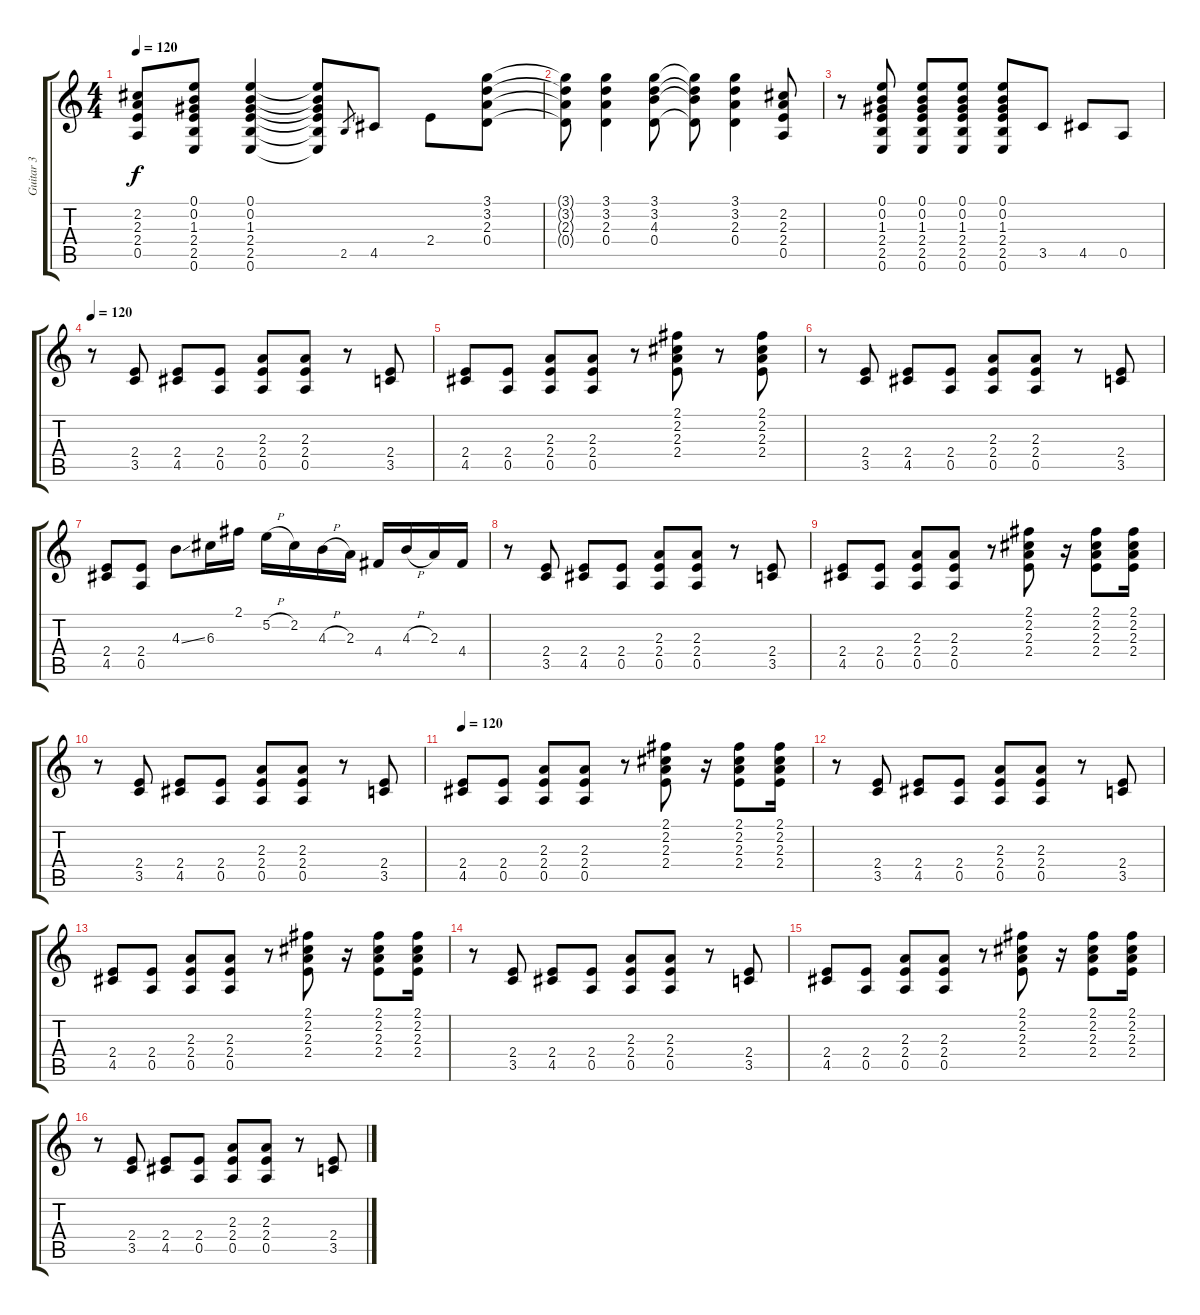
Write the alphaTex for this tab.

\track ("Guitar 3" "Guitar 3") {instrument overdrivenguitar}
\staff {score tabs}
\tuning (E4 B3 G3 D3 A2 E2) {hide}
\ts (4 4)
\tempo 120
\clef g2
\ks c
(2.2{t} 2.3{t} 2.4{t} 0.5{t}).8{dy f} (0.1 0.2 1.3 2.4 2.5 0.6).8 (0.1 0.2 1.3 2.4 2.5 0.6).4 (0.1{t} 0.2{t} 1.3{t} 2.4{t} 2.5{t} 0.6{t}).8 2.5.8{gr} 4.5.8 2.4.8 (3.1 3.2 2.3 0.4).8 |
(3.1{t} 3.2{t} 2.3{t} 0.4{t}).8 (3.1 3.2 2.3 0.4).4 (3.1 3.2 4.3 0.4).8 (3.1{t} 3.2{t} 4.3{t} 0.4{t}).8 (3.1 3.2 2.3 0.4).4 (2.2 2.3 2.4 0.5).8 |
r.8 (0.1 0.2 1.3 2.4 2.5 0.6).8 (0.1 0.2 1.3 2.4 2.5 0.6).8 (0.1 0.2 1.3 2.4 2.5 0.6).8 (0.1 0.2 1.3 2.4 2.5 0.6).8 3.5.8 4.5.8 0.5.8 |
\tempo 120
r.8{instrument distortionguitar} (2.4 3.5).8 (2.4 4.5).8 (2.4 0.5).8 (2.3 2.4 0.5).8 (2.3 2.4 0.5).8 r.8 (2.4 3.5).8 |
(2.4 4.5).8 (2.4 0.5).8 (2.3 2.4 0.5).8 (2.3 2.4 0.5).8 r.8 (2.1 2.2 2.3 2.4).8 r.8 (2.1 2.2 2.3 2.4).8 |
r.8 (2.4 3.5).8 (2.4 4.5).8 (2.4 0.5).8 (2.3 2.4 0.5).8 (2.3 2.4 0.5).8 r.8 (2.4 3.5).8 |
(2.4 4.5).8 (2.4 0.5).8 4.3{ss}.8 6.3.16 2.1.16 5.2{h}.16 2.2.16 4.3{h}.16 2.3.16 4.4.16 4.3{h}.16 2.3.16 4.4.16 |
r.8 (2.4 3.5).8 (2.4 4.5).8 (2.4 0.5).8 (2.3 2.4 0.5).8 (2.3 2.4 0.5).8 r.8 (2.4 3.5).8 |
(2.4 4.5).8 (2.4 0.5).8 (2.3 2.4 0.5).8 (2.3 2.4 0.5).8 r.8 (2.1 2.2 2.3 2.4).8 r.16 (2.1 2.2 2.3 2.4).8 (2.1 2.2 2.3 2.4).16 |
r.8 (2.4 3.5).8 (2.4 4.5).8 (2.4 0.5).8 (2.3 2.4 0.5).8 (2.3 2.4 0.5).8 r.8 (2.4 3.5).8 |
\tempo 120
(2.4 4.5).8 (2.4 0.5).8 (2.3 2.4 0.5).8 (2.3 2.4 0.5).8 r.8 (2.1 2.2 2.3 2.4).8 r.16 (2.1 2.2 2.3 2.4).8 (2.1 2.2 2.3 2.4).16 |
r.8 (2.4 3.5).8 (2.4 4.5).8 (2.4 0.5).8 (2.3 2.4 0.5).8 (2.3 2.4 0.5).8 r.8 (2.4 3.5).8 |
(2.4 4.5).8 (2.4 0.5).8 (2.3 2.4 0.5).8 (2.3 2.4 0.5).8 r.8 (2.1 2.2 2.3 2.4).8 r.16 (2.1 2.2 2.3 2.4).8 (2.1 2.2 2.3 2.4).16 |
r.8 (2.4 3.5).8 (2.4 4.5).8 (2.4 0.5).8 (2.3 2.4 0.5).8 (2.3 2.4 0.5).8 r.8 (2.4 3.5).8 |
(2.4 4.5).8 (2.4 0.5).8 (2.3 2.4 0.5).8 (2.3 2.4 0.5).8 r.8 (2.1 2.2 2.3 2.4).8 r.16 (2.1 2.2 2.3 2.4).8 (2.1 2.2 2.3 2.4).16 |
r.8 (2.4 3.5).8 (2.4 4.5).8 (2.4 0.5).8 (2.3 2.4 0.5).8 (2.3 2.4 0.5).8 r.8 (2.4 3.5).8
